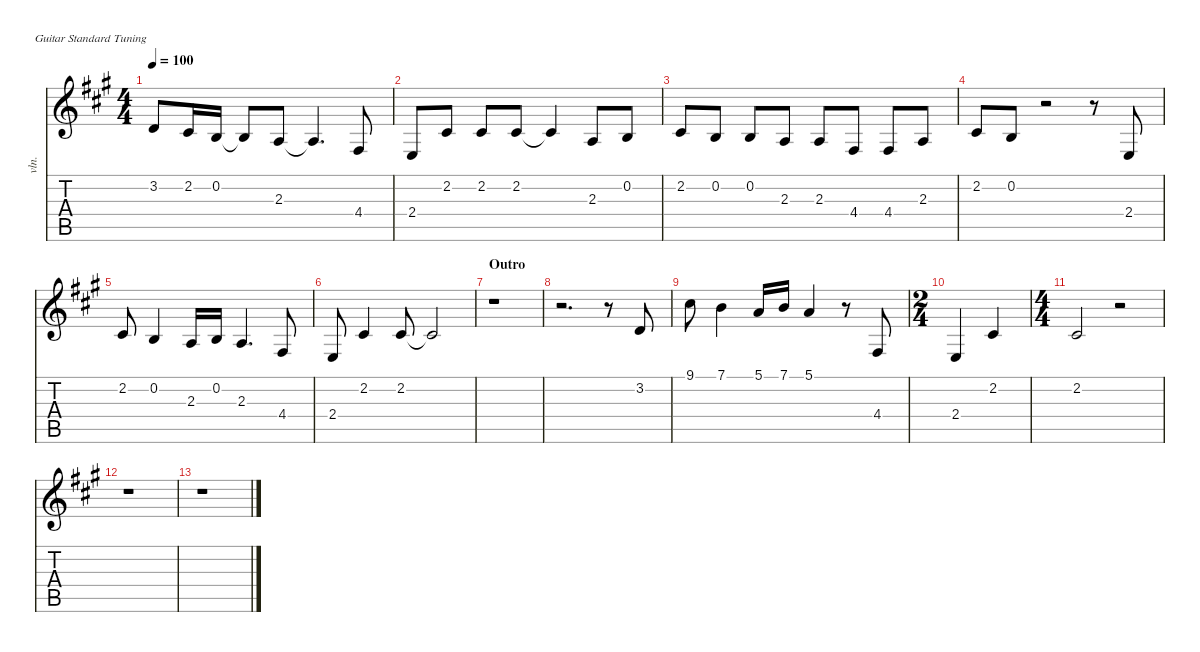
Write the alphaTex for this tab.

\defaultSystemsLayout 4
\hideDynamics
\bracketExtendMode nobrackets
\track ("John" "vln.") {instrument synthstrings1}
\staff {score tabs}
\tuning (E4 B3 G3 D3 A2 E2)
\ts (4 4)
\tempo 100
\clef g2
\ks a
3.2{acc forcenatural}.8{dy f} 2.2{acc #}.16 0.2{acc forcenatural}.16 0.2{t acc forcenatural}.8 2.3{acc forcenatural}.8 2.3{t acc forcenatural}.4{d} 4.4{acc #}.8 |
2.4{acc forcenatural}.8 2.2{acc #}.8 2.2{acc #}.8 2.2{acc #}.8 2.2{t acc #}.4 2.3{acc forcenatural}.8 0.2{acc forcenatural}.8 |
2.2{acc #}.8 0.2{acc forcenatural}.8 0.2{acc forcenatural}.8 2.3{acc forcenatural}.8 2.3{acc forcenatural}.8 4.4{acc #}.8 4.4{acc #}.8 2.3{acc forcenatural}.8 |
2.2{acc #}.8 0.2{acc forcenatural}.8 r.2 r.8 2.4{acc forcenatural}.8 |
2.2{acc #}.8 0.2{acc forcenatural}.4 2.3{acc forcenatural}.16 0.2{acc forcenatural}.16 2.3{acc forcenatural}.4{d} 4.4{acc #}.8 |
2.4{acc forcenatural}.8 2.2{acc #}.4 2.2{acc #}.8 2.2{t acc #}.2 |
\section ("" "Outro")
r.1 |
r.2{d} r.8 3.2{acc forcenatural}.8 |
9.1{acc #}.8 7.1{acc forcenatural}.4 5.1{acc forcenatural}.16 7.1{acc forcenatural}.16 5.1{acc forcenatural}.4 r.8 4.4{acc #}.8 |
\ts (2 4)
2.4{acc forcenatural}.4 2.2{acc #}.4 |
\ts (4 4)
2.2{acc #}.2 r.2 |
r.1 |
r.1
